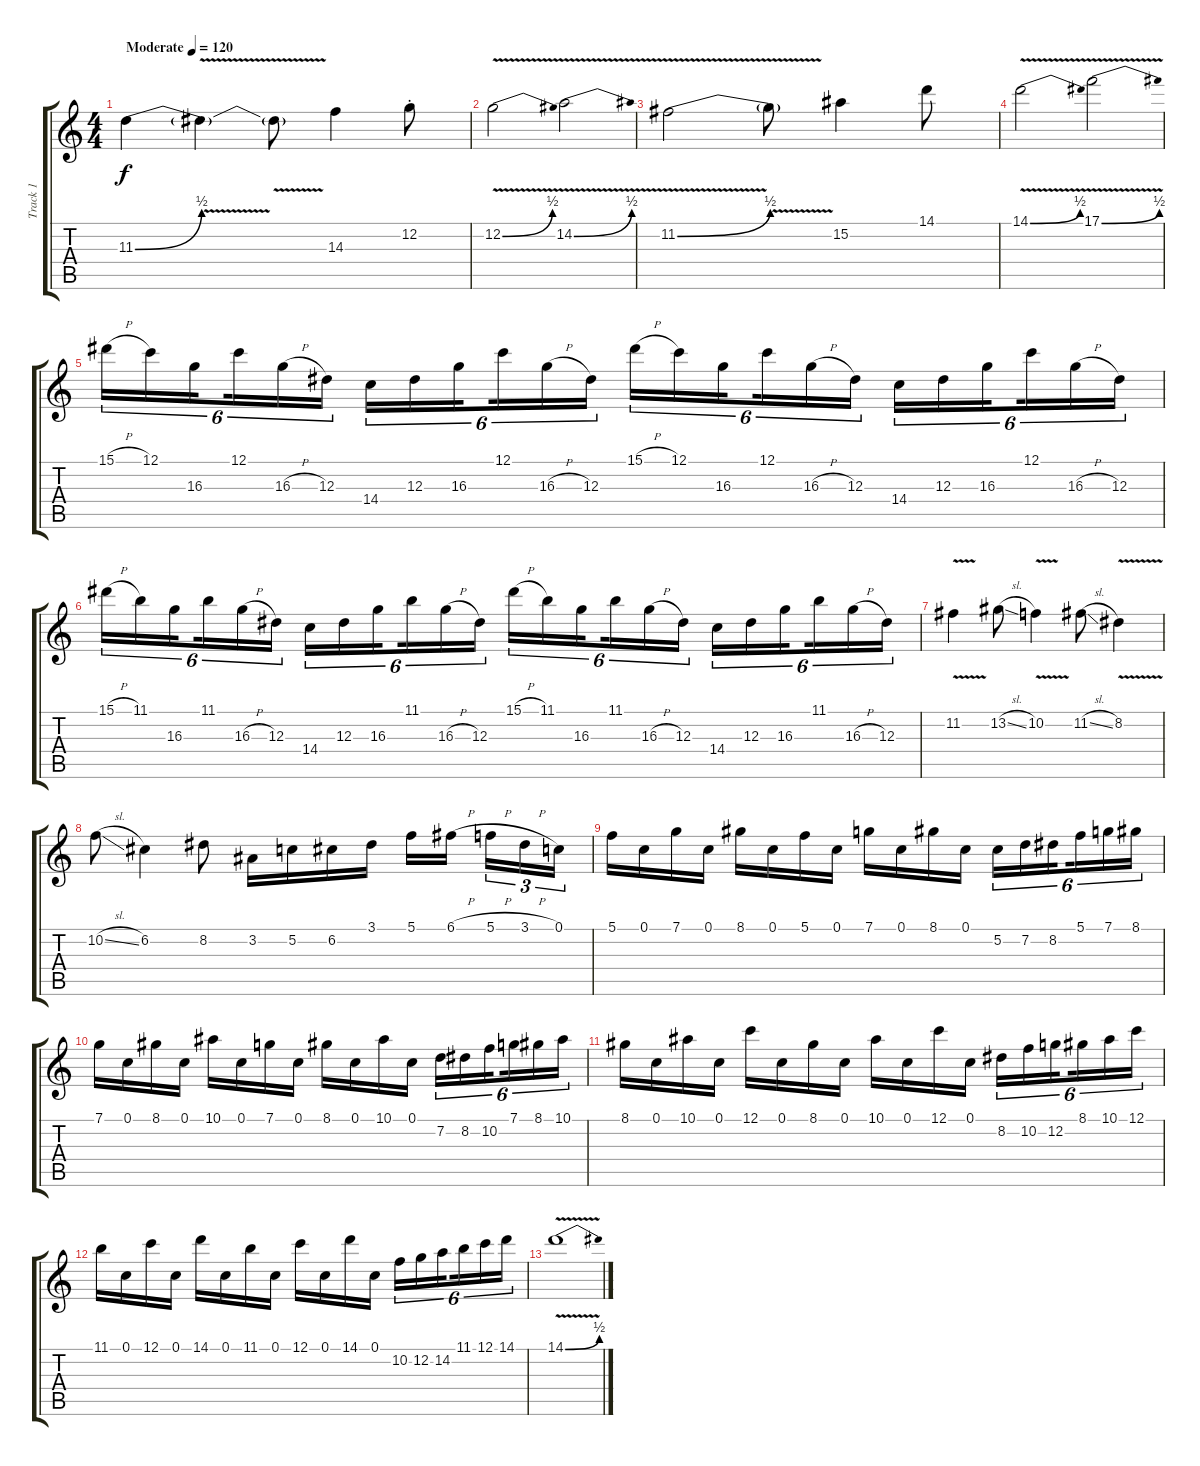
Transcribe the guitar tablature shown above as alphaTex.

\track ("Track 1" "Track 1") {instrument distortionguitar}
\staff {score tabs}
\tuning (C4 G3 Eb3 Bb2 F2 C2) {hide}
\ts (4 4)
\tempo (120 "Moderate")
\clef g2
\ks c
11.3{be (bend 0 0 60 2)}.4{dy f instrument distortionguitar} 11.3{v t}.4 11.3{v t}.8 14.3.4 12.2{st}.8 |
12.2{be (bend 0 0 60 2) v}.2 14.2{be (bend 0 0 60 2) v}.2 |
11.2{be (bend 0 0 60 2) v}.2 11.2{v t}.8 15.2.4 14.1.8 |
14.1{be (bend 0 0 60 2) v}.2 17.1{be (bend 0 0 60 2) v}.2 |
15.1{h}.16{tu (6 4)} 12.1.16{tu (6 4)} 16.3.16{tu (6 4) beam splitsecondary} 12.1.16{tu (6 4)} 16.3{h}.16{tu (6 4)} 12.3.16{tu (6 4)} 14.4.16{tu (6 4)} 12.3.16{tu (6 4)} 16.3.16{tu (6 4) beam splitsecondary} 12.1.16{tu (6 4)} 16.3{h}.16{tu (6 4)} 12.3.16{tu (6 4)} 15.1{h}.16{tu (6 4)} 12.1.16{tu (6 4)} 16.3.16{tu (6 4) beam splitsecondary} 12.1.16{tu (6 4)} 16.3{h}.16{tu (6 4)} 12.3.16{tu (6 4)} 14.4.16{tu (6 4)} 12.3.16{tu (6 4)} 16.3.16{tu (6 4) beam splitsecondary} 12.1.16{tu (6 4)} 16.3{h}.16{tu (6 4)} 12.3.16{tu (6 4)} |
15.1{h}.16{tu (6 4)} 11.1.16{tu (6 4)} 16.3.16{tu (6 4) beam splitsecondary} 11.1.16{tu (6 4)} 16.3{h}.16{tu (6 4)} 12.3.16{tu (6 4)} 14.4.16{tu (6 4)} 12.3.16{tu (6 4)} 16.3.16{tu (6 4) beam splitsecondary} 11.1.16{tu (6 4)} 16.3{h}.16{tu (6 4)} 12.3.16{tu (6 4)} 15.1{h}.16{tu (6 4)} 11.1.16{tu (6 4)} 16.3.16{tu (6 4) beam splitsecondary} 11.1.16{tu (6 4)} 16.3{h}.16{tu (6 4)} 12.3.16{tu (6 4)} 14.4.16{tu (6 4)} 12.3.16{tu (6 4)} 16.3.16{tu (6 4) beam splitsecondary} 11.1.16{tu (6 4)} 16.3{h}.16{tu (6 4)} 12.3.16{tu (6 4)} |
11.2{v}.4 13.2{sl}.8 10.2{v}.4 11.2{sl}.8 8.2{v}.4 |
10.2{sl}.8 6.2.4 8.2.8 3.2.16 5.2.16 6.2.16 3.1.16 5.1.16 6.1{h}.16{beam splitsecondary} 5.1{h}.16{tu (3 2)} 3.1{h}.16{tu (3 2)} 0.1.16{tu (3 2)} |
5.1.16 0.1.16 7.1.16 0.1.16 8.1.16 0.1.16 5.1.16 0.1.16 7.1.16 0.1.16 8.1.16 0.1.16 5.2.16{tu (6 4)} 7.2.16{tu (6 4)} 8.2.16{tu (6 4) beam splitsecondary} 5.1.16{tu (6 4)} 7.1.16{tu (6 4)} 8.1.16{tu (6 4)} |
7.1.16 0.1.16 8.1.16 0.1.16 10.1.16 0.1.16 7.1.16 0.1.16 8.1.16 0.1.16 10.1.16 0.1.16 7.2.16{tu (6 4)} 8.2.16{tu (6 4)} 10.2.16{tu (6 4) beam splitsecondary} 7.1.16{tu (6 4)} 8.1.16{tu (6 4)} 10.1.16{tu (6 4)} |
8.1.16 0.1.16 10.1.16 0.1.16 12.1.16 0.1.16 8.1.16 0.1.16 10.1.16 0.1.16 12.1.16 0.1.16 8.2.16{tu (6 4)} 10.2.16{tu (6 4)} 12.2.16{tu (6 4) beam splitsecondary} 8.1.16{tu (6 4)} 10.1.16{tu (6 4)} 12.1.16{tu (6 4)} |
11.1.16 0.1.16 12.1.16 0.1.16 14.1.16 0.1.16 11.1.16 0.1.16 12.1.16 0.1.16 14.1.16 0.1.16 10.2.16{tu (6 4)} 12.2.16{tu (6 4)} 14.2.16{tu (6 4) beam splitsecondary} 11.1.16{tu (6 4)} 12.1.16{tu (6 4)} 14.1.16{tu (6 4)} |
14.1{be (bend 0 0 60 2) v}.1
